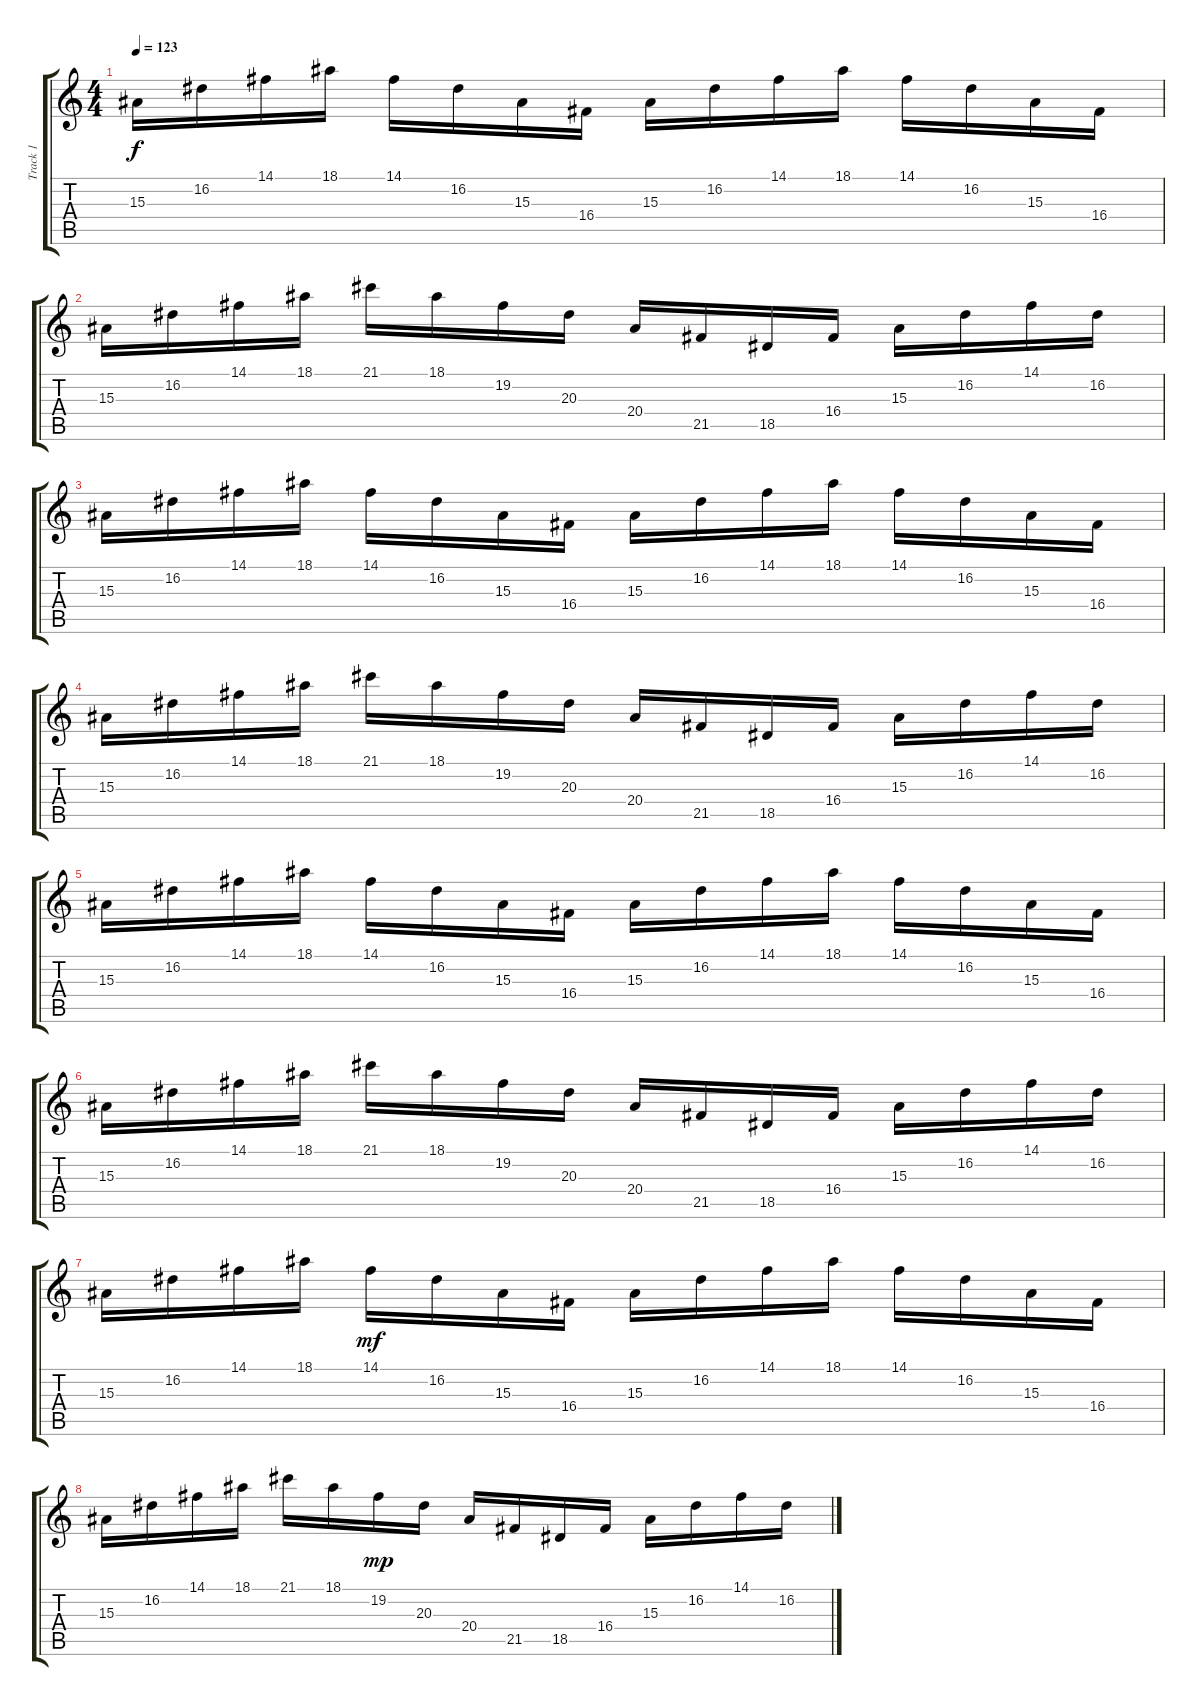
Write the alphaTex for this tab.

\track ("Track 1" "Track 1") {instrument stringensemble1}
\staff {score tabs}
\tuning (E4 B3 G3 D3 A2 E2) {hide}
\ts (4 4)
\tempo 123
\clef g2
\ks c
15.3.16{dy f} 16.2.16 14.1.16 18.1.16 14.1.16 16.2.16 15.3.16 16.4.16 15.3.16 16.2.16 14.1.16 18.1.16 14.1.16 16.2.16 15.3.16 16.4.16 |
15.3.16 16.2.16 14.1.16 18.1.16 21.1.16 18.1.16 19.2.16 20.3.16 20.4.16 21.5.16 18.5.16 16.4.16 15.3.16 16.2.16 14.1.16 16.2.16 |
15.3.16 16.2.16 14.1.16 18.1.16 14.1.16 16.2.16 15.3.16 16.4.16 15.3.16 16.2.16 14.1.16 18.1.16 14.1.16 16.2.16 15.3.16 16.4.16 |
15.3.16 16.2.16 14.1.16 18.1.16 21.1.16 18.1.16 19.2.16 20.3.16 20.4.16 21.5.16 18.5.16 16.4.16 15.3.16 16.2.16 14.1.16 16.2.16 |
15.3.16 16.2.16 14.1.16 18.1.16 14.1.16 16.2.16 15.3.16 16.4.16 15.3.16 16.2.16 14.1.16 18.1.16 14.1.16 16.2.16 15.3.16 16.4.16 |
15.3.16 16.2.16 14.1.16 18.1.16 21.1.16 18.1.16 19.2.16 20.3.16 20.4.16 21.5.16 18.5.16 16.4.16 15.3.16 16.2.16 14.1.16 16.2.16 |
15.3.16 16.2.16 14.1.16 18.1.16 14.1.16{dy mf} 16.2.16 15.3.16 16.4.16 15.3.16 16.2.16 14.1.16 18.1.16 14.1.16 16.2.16 15.3.16 16.4.16 |
15.3.16 16.2.16 14.1.16 18.1.16 21.1.16 18.1.16 19.2.16{dy mp} 20.3.16 20.4.16 21.5.16 18.5.16 16.4.16 15.3.16 16.2.16 14.1.16 16.2.16
